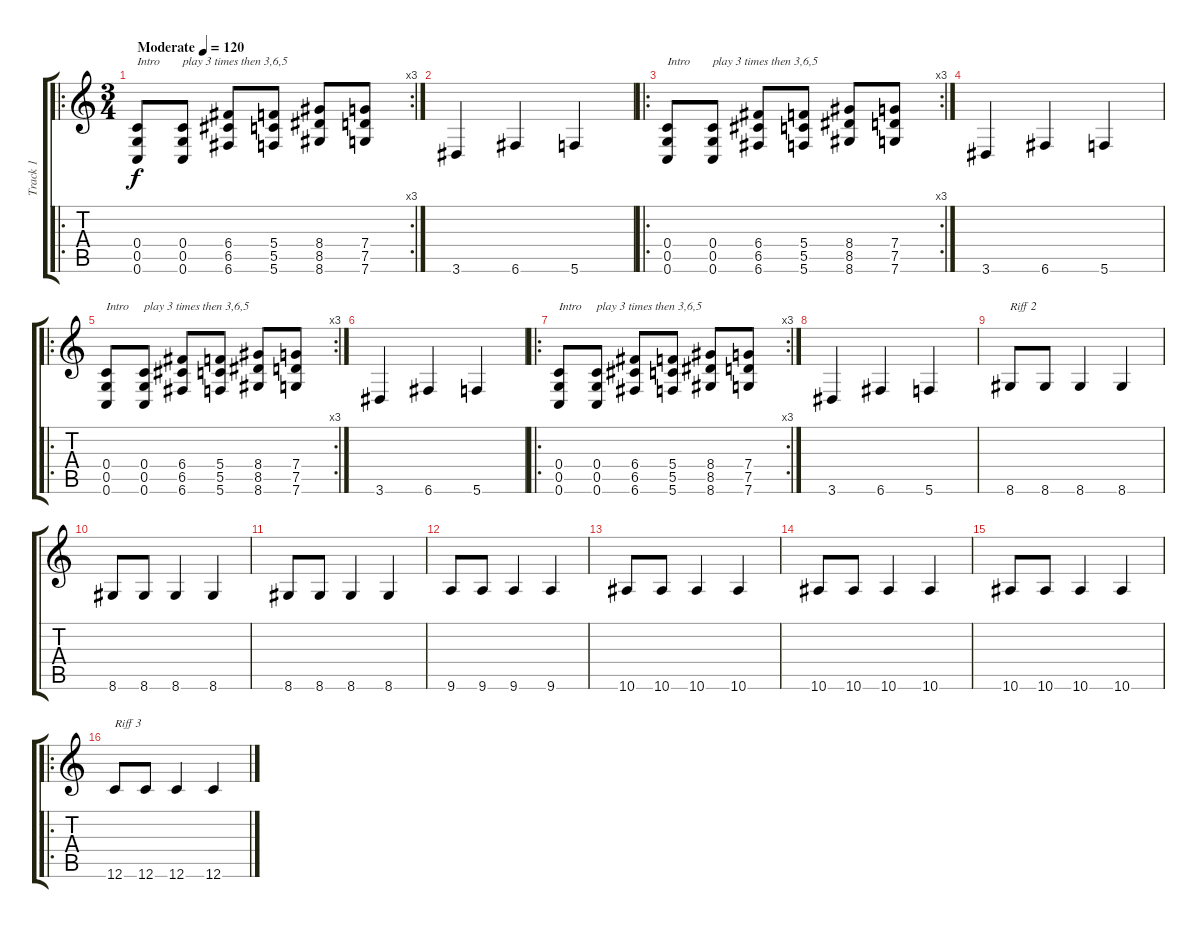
\track ("Track 1" "Track 1") {instrument distortionguitar}
\staff {score tabs}
\tuning (D4 A3 F3 C3 G2 C2) {hide}
\ro
\rc 3
\ts (3 4)
\tempo (120 "Moderate")
\clef g2
\ks c
(0.4 0.5 0.6).8{txt "Intro" dy f instrument distortionguitar} (0.4 0.5 0.6).8{txt "play 3 times then 3,6,5"} (6.4 6.5 6.6).8 (5.4 5.5 5.6).8 (8.4 8.5 8.6).8 (7.4 7.5 7.6).8 |
3.6.4 6.6.4 5.6.4 |
\ro
\rc 3
(0.4 0.5 0.6).8{txt "Intro"} (0.4 0.5 0.6).8{txt "play 3 times then 3,6,5"} (6.4 6.5 6.6).8 (5.4 5.5 5.6).8 (8.4 8.5 8.6).8 (7.4 7.5 7.6).8 |
3.6.4 6.6.4 5.6.4 |
\ro
\rc 3
(0.4 0.5 0.6).8{txt "Intro"} (0.4 0.5 0.6).8{txt "play 3 times then 3,6,5"} (6.4 6.5 6.6).8 (5.4 5.5 5.6).8 (8.4 8.5 8.6).8 (7.4 7.5 7.6).8 |
3.6.4 6.6.4 5.6.4 |
\ro
\rc 3
(0.4 0.5 0.6).8{txt "Intro"} (0.4 0.5 0.6).8{txt "play 3 times then 3,6,5"} (6.4 6.5 6.6).8 (5.4 5.5 5.6).8 (8.4 8.5 8.6).8 (7.4 7.5 7.6).8 |
3.6.4 6.6.4 5.6.4 |
8.6.8{txt "Riff 2"} 8.6.8 8.6.4 8.6.4 |
8.6.8 8.6.8 8.6.4 8.6.4 |
8.6.8 8.6.8 8.6.4 8.6.4 |
9.6.8 9.6.8 9.6.4 9.6.4 |
10.6.8 10.6.8 10.6.4 10.6.4 |
10.6.8 10.6.8 10.6.4 10.6.4 |
10.6.8 10.6.8 10.6.4 10.6.4 |
\ro
12.6.8{txt "Riff 3"} 12.6.8 12.6.4 12.6.4
